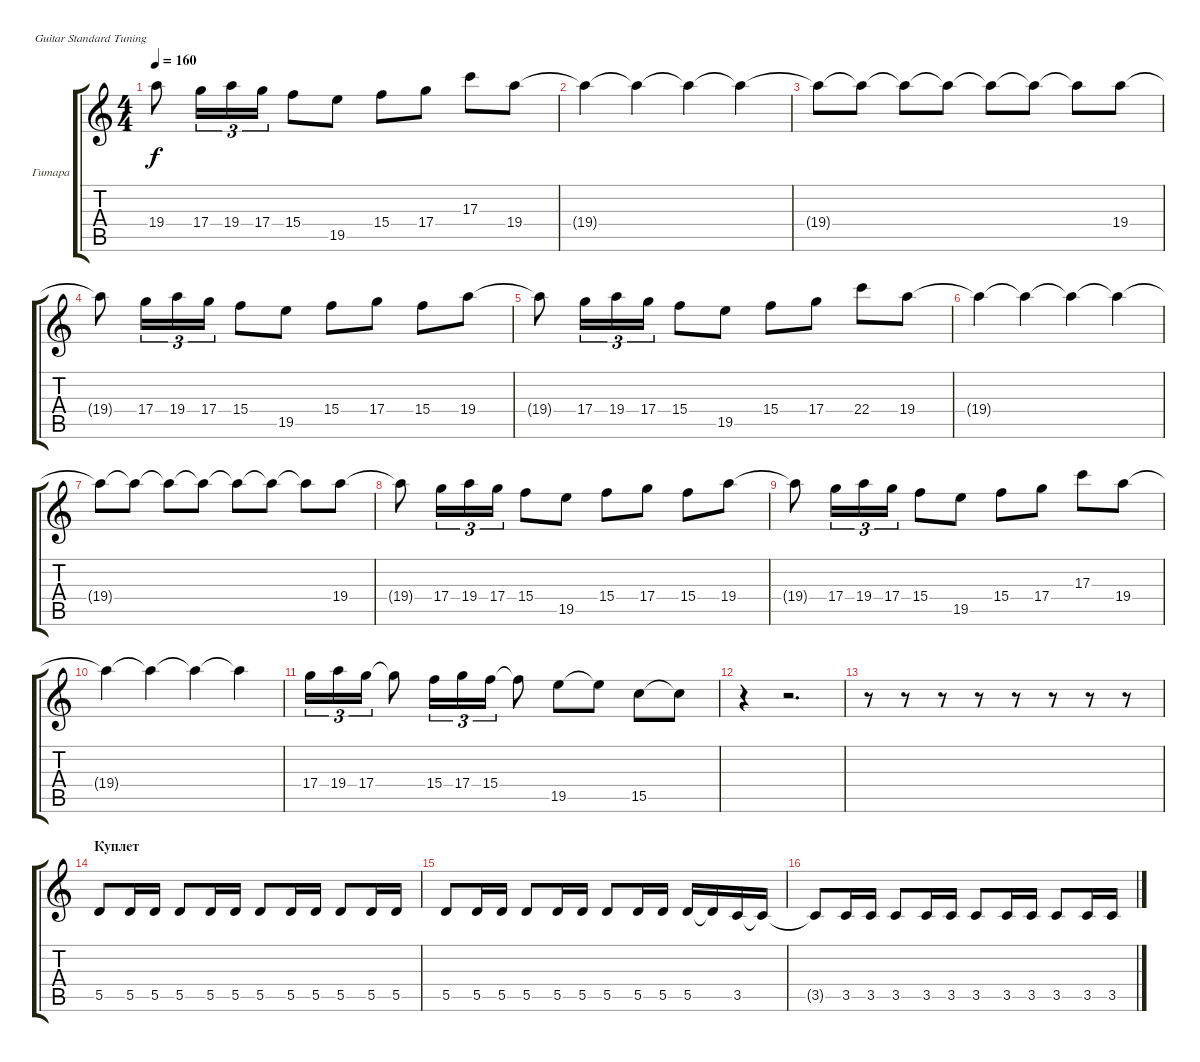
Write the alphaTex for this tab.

\bracketExtendMode groupsimilarinstruments
\firstSystemTrackNameOrientation horizontal
\otherSystemsTrackNameOrientation horizontal
\track ("Владимир Холстинин" "Гитара") {instrument distortionguitar}
\staff {score tabs}
\tuning (E4 B3 G3 D3 A2 E2)
\ts (4 4)
\tempo 160
\clef g2
\ks c
19.4{t}.8{dy f} 17.4.16{tu (3 2)} 19.4.16{tu (3 2)} 17.4.16{tu (3 2)} 15.4.8 19.5.8 15.4.8 17.4.8 17.3.8 19.4.8 |
19.4{t}.4 19.4{t}.4 19.4{t}.4 19.4{t}.4 |
19.4{t}.8 19.4{t}.8 19.4{t}.8 19.4{t}.8 19.4{t}.8 19.4{t}.8 19.4{t}.8 19.4.8 |
19.4{t}.8 17.4.16{tu (3 2)} 19.4.16{tu (3 2)} 17.4.16{tu (3 2)} 15.4.8 19.5.8 15.4.8 17.4.8 15.4.8 19.4.8 |
19.4{t}.8 17.4.16{tu (3 2)} 19.4.16{tu (3 2)} 17.4.16{tu (3 2)} 15.4.8 19.5.8 15.4.8 17.4.8 22.4.8 19.4.8 |
19.4{t}.4 19.4{t}.4 19.4{t}.4 19.4{t}.4 |
19.4{t}.8 19.4{t}.8 19.4{t}.8 19.4{t}.8 19.4{t}.8 19.4{t}.8 19.4{t}.8 19.4.8 |
19.4{t}.8 17.4.16{tu (3 2)} 19.4.16{tu (3 2)} 17.4.16{tu (3 2)} 15.4.8 19.5.8 15.4.8 17.4.8 15.4.8 19.4.8 |
19.4{t}.8 17.4.16{tu (3 2)} 19.4.16{tu (3 2)} 17.4.16{tu (3 2)} 15.4.8 19.5.8 15.4.8 17.4.8 17.3.8 19.4.8 |
19.4{t}.4 19.4{t}.4 19.4{t}.4 19.4{t}.4 |
17.4.16{tu (3 2)} 19.4.16{tu (3 2)} 17.4.16{tu (3 2)} 17.4{t}.8 15.4.16{tu (3 2)} 17.4.16{tu (3 2)} 15.4.16{tu (3 2)} 15.4{t}.8 19.5.8 19.5{t}.8 15.5.8 15.5{t}.8 |
r.4 r.2{d} |
r.8 r.8 r.8 r.8 r.8 r.8 r.8 r.8 |
\section ("" "Куплет")
5.5.8 5.5.16 5.5.16 5.5.8 5.5.16 5.5.16 5.5.8 5.5.16 5.5.16 5.5.8 5.5.16 5.5.16 |
5.5.8 5.5.16 5.5.16 5.5.8 5.5.16 5.5.16 5.5.8 5.5.16 5.5.16 5.5.16 5.5{t}.16 3.5.16 3.5{t}.16 |
3.5{t}.8 3.5.16 3.5.16 3.5.8 3.5.16 3.5.16 3.5.8 3.5.16 3.5.16 3.5.8 3.5.16 3.5.16
